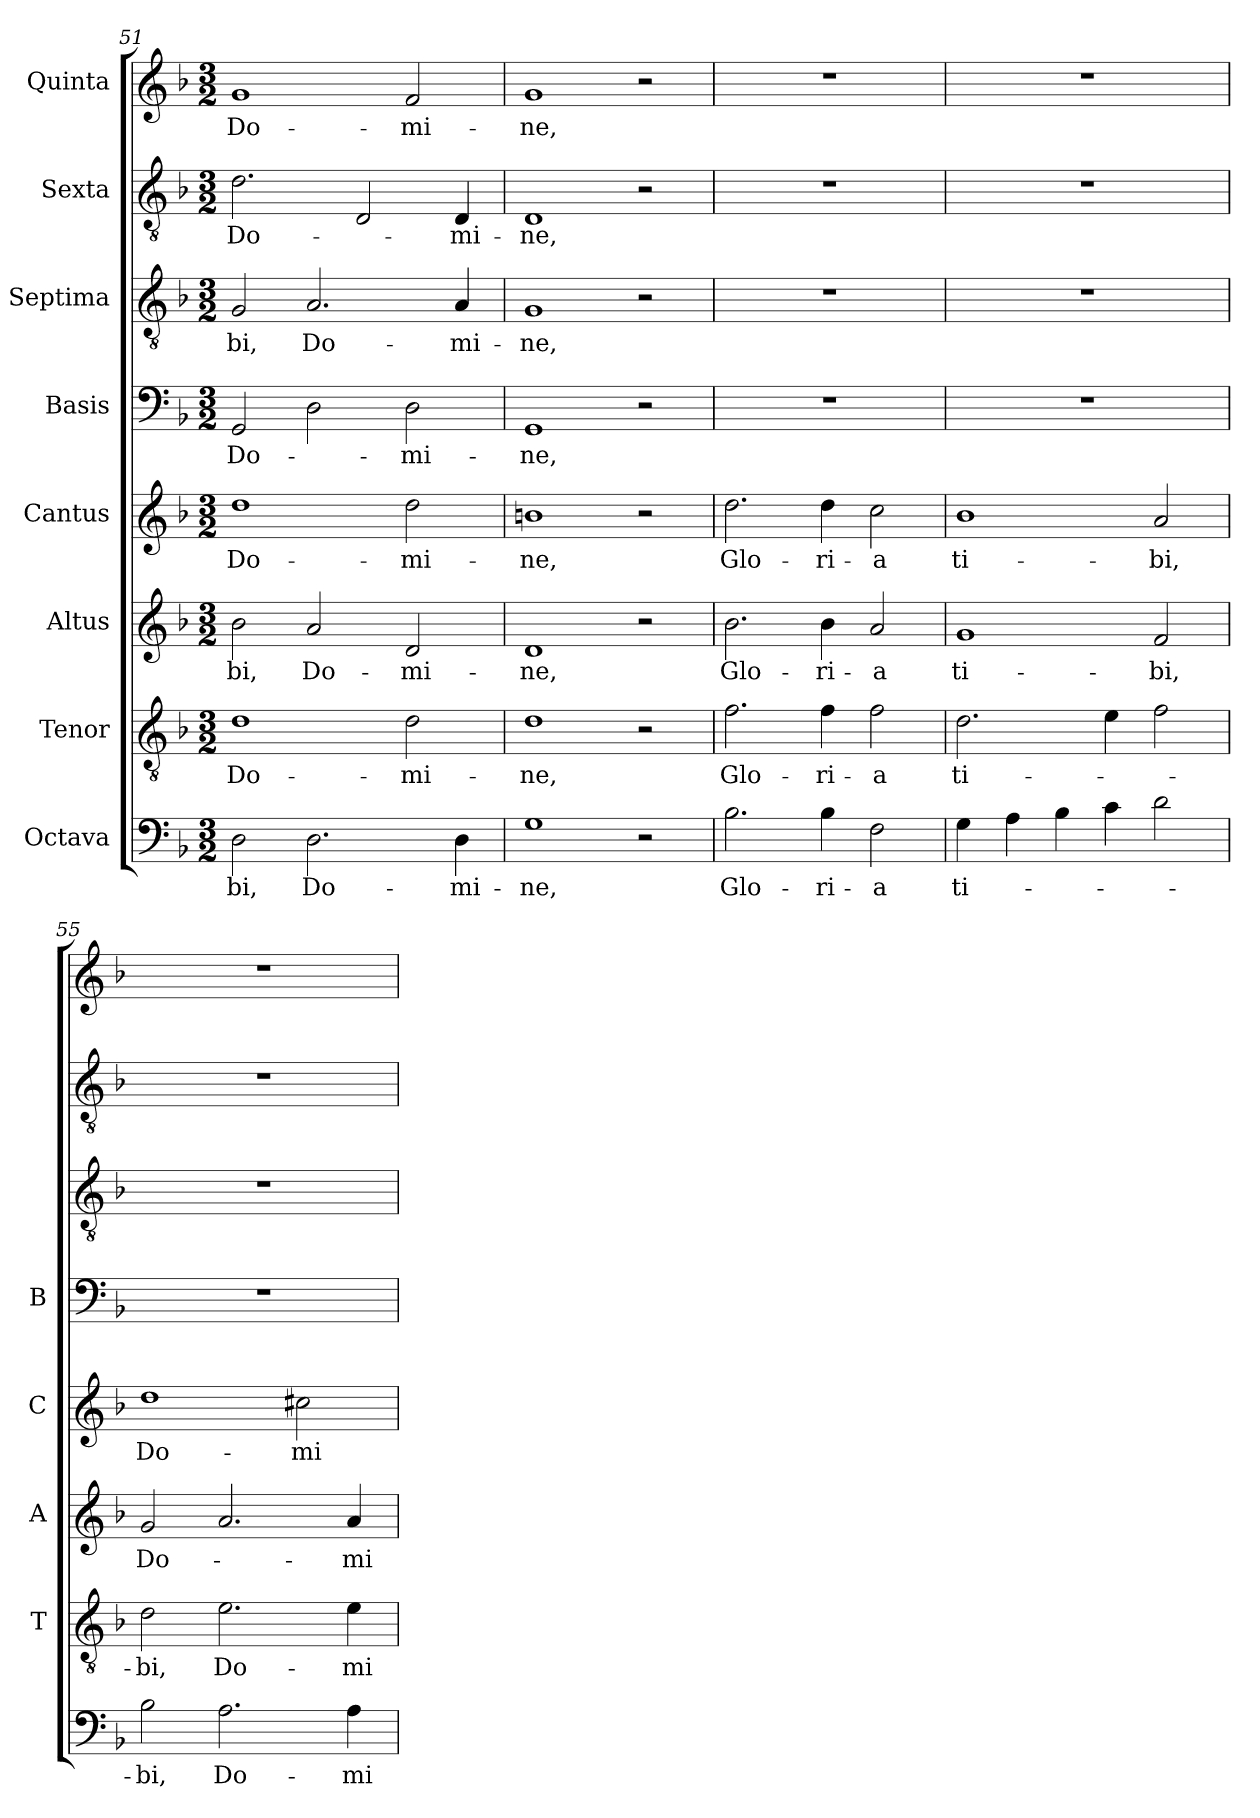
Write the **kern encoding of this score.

**kern	**text	**kern	**text	**kern	**text	**kern	**text	**kern	**text	**kern	**text	**kern	**text	**kern	**text
*part8	*part8	*part7	*part7	*part6	*part6	*part5	*part5	*part4	*part4	*part3	*part3	*part2	*part2	*part1	*part1
*staff8	*staff8	*staff7	*staff7	*staff6	*staff6	*staff5	*staff5	*staff4	*staff4	*staff3	*staff3	*staff2	*staff2	*staff1	*staff1
*I"Octava	*	*I"Tenor	*	*I"Altus	*	*I"Cantus	*	*I"Basis	*	*I"Septima	*	*I"Sexta	*	*I"Quinta	*
*	*	*I'T	*	*I'A	*	*I'C	*	*I'B	*	*	*	*	*	*	*
*clefF4	*	*clefGv2	*	*clefG2	*	*clefG2	*	*clefF4	*	*clefGv2	*	*clefGv2	*	*clefG2	*
*k[b-]	*	*k[b-]	*	*k[b-]	*	*k[b-]	*	*k[b-]	*	*k[b-]	*	*k[b-]	*	*k[b-]	*
*F:	*	*F:	*	*F:	*	*F:	*	*F:	*	*F:	*	*F:	*	*F:	*
*M3/2	*	*M3/2	*	*M3/2	*	*M3/2	*	*M3/2	*	*M3/2	*	*M3/2	*	*M3/2	*
=51	=51	=51	=51	=51	=51	=51	=51	=51	=51	=51	=51	=51	=51	=51	=51
!	!LO:LY:b	!	!LO:LY:b	!	!LO:LY:b	!	!LO:LY:b	!	!LO:LY:b	!	!LO:LY:b	!	!LO:LY:b	!	!LO:LY:b
2D\	-bi,	1d	Do-	2b-\	-bi,	1dd	Do-	2GG/	-Do-	2G/	-bi,	2.d\	Do-	1g	Do-
!	!LO:LY:b	!	!	!	!LO:LY:b	!	!	!	!	!	!LO:LY:b	!	!	!	!
2.D\	Do-	.	.	2a/	Do-	.	.	2D\	.	2.A/	Do-	.	.	.	.
.	.	.	.	.	.	.	.	.	.	.	.	2D/	.	.	.
!	!	!	!LO:LY:b	!	!LO:LY:b	!	!LO:LY:b	!	!LO:LY:b	!	!	!	!	!	!LO:LY:b
.	.	2d\	-mi-	2d/	-mi-	2dd\	-mi-	2D\	-mi-	.	.	.	.	2f/	-mi-
!	!LO:LY:b	!	!	!	!	!	!	!	!	!	!LO:LY:b	!	!LO:LY:b	!	!
4D\	-mi-	.	.	.	.	.	.	.	.	4A/	-mi-	4D/	-mi-	.	.
!!LO:PB:g=z
=52	=52	=52	=52	=52	=52	=52	=52	=52	=52	=52	=52	=52	=52	=52	=52
!	!LO:LY:b	!	!LO:LY:b	!	!LO:LY:b	!	!LO:LY:b	!	!LO:LY:b	!	!LO:LY:b	!	!LO:LY:b	!	!LO:LY:b
1G	-ne,	1d	-ne,	1d	-ne,	1bn	-ne,	1GG	-ne,	1G	-ne,	1D	-ne,	1g	-ne,
2r	.	2r	.	2r	.	2r	.	2r	.	2r	.	2r	.	2r	.
=53	=53	=53	=53	=53	=53	=53	=53	=53	=53	=53	=53	=53	=53	=53	=53
!	!LO:LY:b	!	!LO:LY:b	!	!LO:LY:b	!	!LO:LY:b	!	!	!	!	!	!	!	!
2.B-\	Glo-	2.f\	Glo-	2.b-\	Glo-	2.dd\	Glo-	1.r	.	1.r	.	1.r	.	1.r	.
!	!LO:LY:b	!	!LO:LY:b	!	!LO:LY:b	!	!LO:LY:b	!	!	!	!	!	!	!	!
4B-\	-ri-	4f\	-ri-	4b-\	-ri-	4dd\	-ri-	.	.	.	.	.	.	.	.
!	!LO:LY:b	!	!LO:LY:b	!	!LO:LY:b	!	!LO:LY:b	!	!	!	!	!	!	!	!
2F\	-a	2f\	-a	2a/	-a	2cc\	-a	.	.	.	.	.	.	.	.
=54	=54	=54	=54	=54	=54	=54	=54	=54	=54	=54	=54	=54	=54	=54	=54
!	!LO:LY:b	!	!LO:LY:b	!	!LO:LY:b	!	!LO:LY:b	!	!	!	!	!	!	!	!
4G\	ti-	2.d\	ti-	1g	ti-	1b-	ti-	1.r	.	1.r	.	1.r	.	1.r	.
4A\	.	.	.	.	.	.	.	.	.	.	.	.	.	.	.
4B-\	.	.	.	.	.	.	.	.	.	.	.	.	.	.	.
4c\	.	4e\	.	.	.	.	.	.	.	.	.	.	.	.	.
!	!	!	!	!	!LO:LY:b	!	!LO:LY:b	!	!	!	!	!	!	!	!
2d\	.	2f\	.	2f/	-bi,	2a/	-bi,	.	.	.	.	.	.	.	.
=55	=55	=55	=55	=55	=55	=55	=55	=55	=55	=55	=55	=55	=55	=55	=55
!	!LO:LY:b	!	!LO:LY:b	!	!LO:LY:b	!	!LO:LY:b	!	!	!	!	!	!	!	!
2B-\	-bi,	2d\	-bi,	2g/	Do-	1dd	Do-	1.r	.	1.r	.	1.r	.	1.r	.
!	!LO:LY:b	!	!LO:LY:b	!	!	!	!	!	!	!	!	!	!	!	!
2.A\	Do-	2.e\	Do-	2.a/	.	.	.	.	.	.	.	.	.	.	.
!	!	!	!	!	!	!	!LO:LY:b	!	!	!	!	!	!	!	!
.	.	.	.	.	.	2cc#X\	-mi-	.	.	.	.	.	.	.	.
!	!LO:LY:b	!	!LO:LY:b	!	!LO:LY:b	!	!	!	!	!	!	!	!	!	!
4A\	-mi-	4e\	-mi-	4a/	-mi-	.	.	.	.	.	.	.	.	.	.
=	=	=	=	=	=	=	=	=	=	=	=	=	=	=	=
*-	*-	*-	*-	*-	*-	*-	*-	*-	*-	*-	*-	*-	*-	*-	*-
